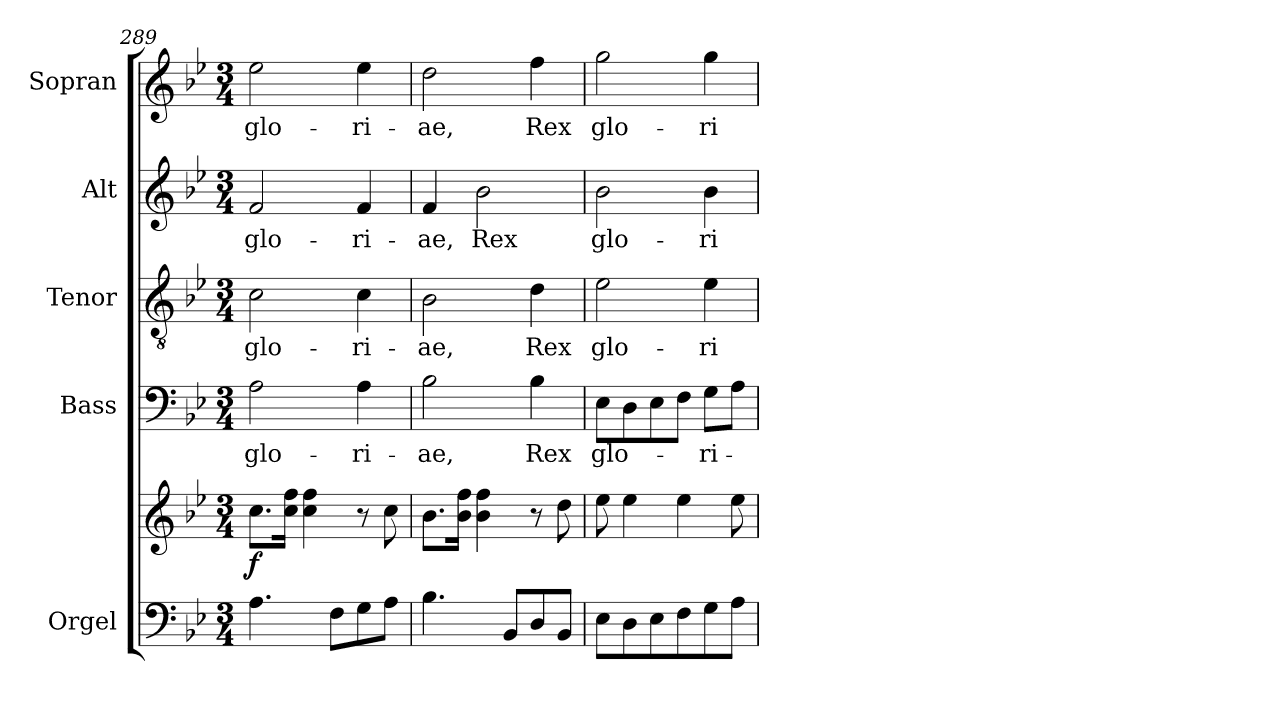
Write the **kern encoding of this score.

**kern	**kern	**dynam	**kern	**text	**kern	**text	**kern	**text	**kern	**text
*part5	*part5	*part5	*part4	*part4	*part3	*part3	*part2	*part2	*part1	*part1
*staff6	*staff5	*staff5/6	*staff4	*staff4	*staff3	*staff3	*staff2	*staff2	*staff1	*staff1
*I"Orgel	*	*	*I"Bass	*	*I"Tenor	*	*I"Alt	*	*I"Sopran	*
*I'Org.	*	*	*I'B.	*	*I'T.	*	*I'A.	*	*I'S.	*
*clefF4	*clefG2	*	*clefF4	*	*clefGv2	*	*clefG2	*	*clefG2	*
*k[b-e-]	*k[b-e-]	*	*k[b-e-]	*	*k[b-e-]	*	*k[b-e-]	*	*k[b-e-]	*
*B-:	*B-:	*	*B-:	*	*B-:	*	*B-:	*	*B-:	*
*M3/4	*M3/4	*	*M3/4	*	*M3/4	*	*M3/4	*	*M3/4	*
=289	=289	=289	=289	=289	=289	=289	=289	=289	=289	=289
!	!	!LO:DY:b	!	!LO:LY:b	!	!LO:LY:b	!	!LO:LY:b	!	!LO:LY:b
4.A\	8.cc\L	f	2A\	glo-	2c\	glo-	2f/	glo-	2ee-\	glo-
.	16cc\ 16ff\Jk	.	.	.	.	.	.	.	.	.
.	4cc\ 4ff\	.	.	.	.	.	.	.	.	.
8F\L	.	.	.	.	.	.	.	.	.	.
!	!	!	!	!LO:LY:b	!	!LO:LY:b	!	!LO:LY:b	!	!LO:LY:b
8G\	8r	.	4A\	-ri-	4c\	-ri-	4f/	-ri-	4ee-\	-ri-
8A\J	8cc\	.	.	.	.	.	.	.	.	.
=290	=290	=290	=290	=290	=290	=290	=290	=290	=290	=290
!	!	!	!	!LO:LY:b	!	!LO:LY:b	!	!LO:LY:b	!	!LO:LY:b
4.B-\	8.b-\L	.	2B-\	-ae,	2B-\	-ae,	4f/	-ae,	2dd\	-ae,
.	16b-\ 16ff\Jk	.	.	.	.	.	.	.	.	.
!	!	!	!	!	!	!	!	!LO:LY:b	!	!
.	4b-\ 4ff\	.	.	.	.	.	2b-\	Rex	.	.
8BB-/L	.	.	.	.	.	.	.	.	.	.
!	!	!	!	!LO:LY:b	!	!LO:LY:b	!	!	!	!LO:LY:b
8D/	8r	.	4B-\	Rex	4d\	Rex	.	.	4ff\	Rex
8BB-/J	8dd\	.	.	.	.	.	.	.	.	.
=291	=291	=291	=291	=291	=291	=291	=291	=291	=291	=291
!	!	!	!	!LO:LY:b	!	!LO:LY:b	!	!LO:LY:b	!	!LO:LY:b
8E-\L	8ee-\	.	8E-\L	glo-	2e-\	glo-	2b-\	glo-	2gg\	glo-
8D\	4ee-\	.	8D\	.	.	.	.	.	.	.
8E-\	.	.	8E-\	.	.	.	.	.	.	.
8F\	4ee-\	.	8F\J	.	.	.	.	.	.	.
!	!	!	!	!LO:LY:b	!	!LO:LY:b	!	!LO:LY:b	!	!LO:LY:b
8G\	.	.	8G\L	-ri-	4e-\	-ri-	4b-\	-ri-	4gg\	-ri-
8A\J	8ee-\	.	8A\J	.	.	.	.	.	.	.
=	=	=	=	=	=	=	=	=	=	=
*-	*-	*-	*-	*-	*-	*-	*-	*-	*-	*-
